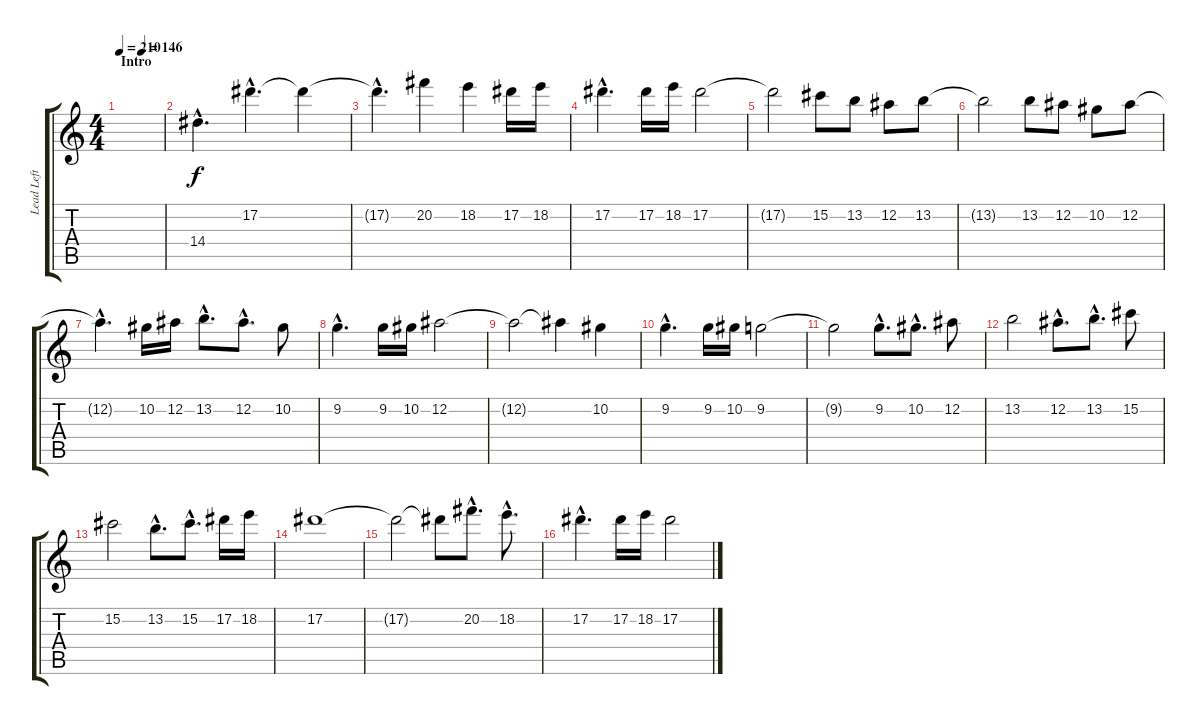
\track ("Lead Left" "Lead Left") {instrument distortionguitar}
\staff {score tabs}
\tuning (Eb4 Bb3 Gb3 Db3 Ab2 Eb2) {hide}
\ts (4 4)
\section ("" "Intro")
\tempo 210
\tempo (146 0.5)
\tempo 210
\clef g2
\ks c
|
14.4{hac}.4{d} 17.2{hac}.4{d} 17.2{t}.4 |
17.2{hac t}.4{d} 20.2.4 18.2.4 17.2.16 18.2.16 |
17.2{hac}.4{d} 17.2.16 18.2.16 17.2.2 |
17.2{t}.2 15.2.8 13.2.8 12.2.8 13.2.8 |
13.2{t}.2 13.2.8 12.2.8 10.2.8 12.2.8 |
12.2{hac t}.4{d} 10.2.16 12.2.16 13.2{hac}.8{d} 12.2{hac}.8{d} 10.2.8 |
9.2{hac}.4{d} 9.2.16 10.2.16 12.2.2 |
12.2{t}.2 12.2{t}.4 10.2.4 |
9.2{hac}.4{d} 9.2.16 10.2.16 9.2.2 |
9.2{t}.2 9.2{hac}.8{d} 10.2{hac}.8{d} 12.2.8 |
13.2.2 12.2{hac}.8{d} 13.2{hac}.8{d} 15.2.8 |
15.2.2 13.2{hac}.8{d} 15.2{hac}.8{d} 17.2.16 18.2.16 |
17.2.1 |
17.2{t}.2 17.2{t}.8 20.2{hac}.8{d} 18.2{hac}.8{d} |
17.2{hac}.4{d} 17.2.16 18.2.16 17.2.2
